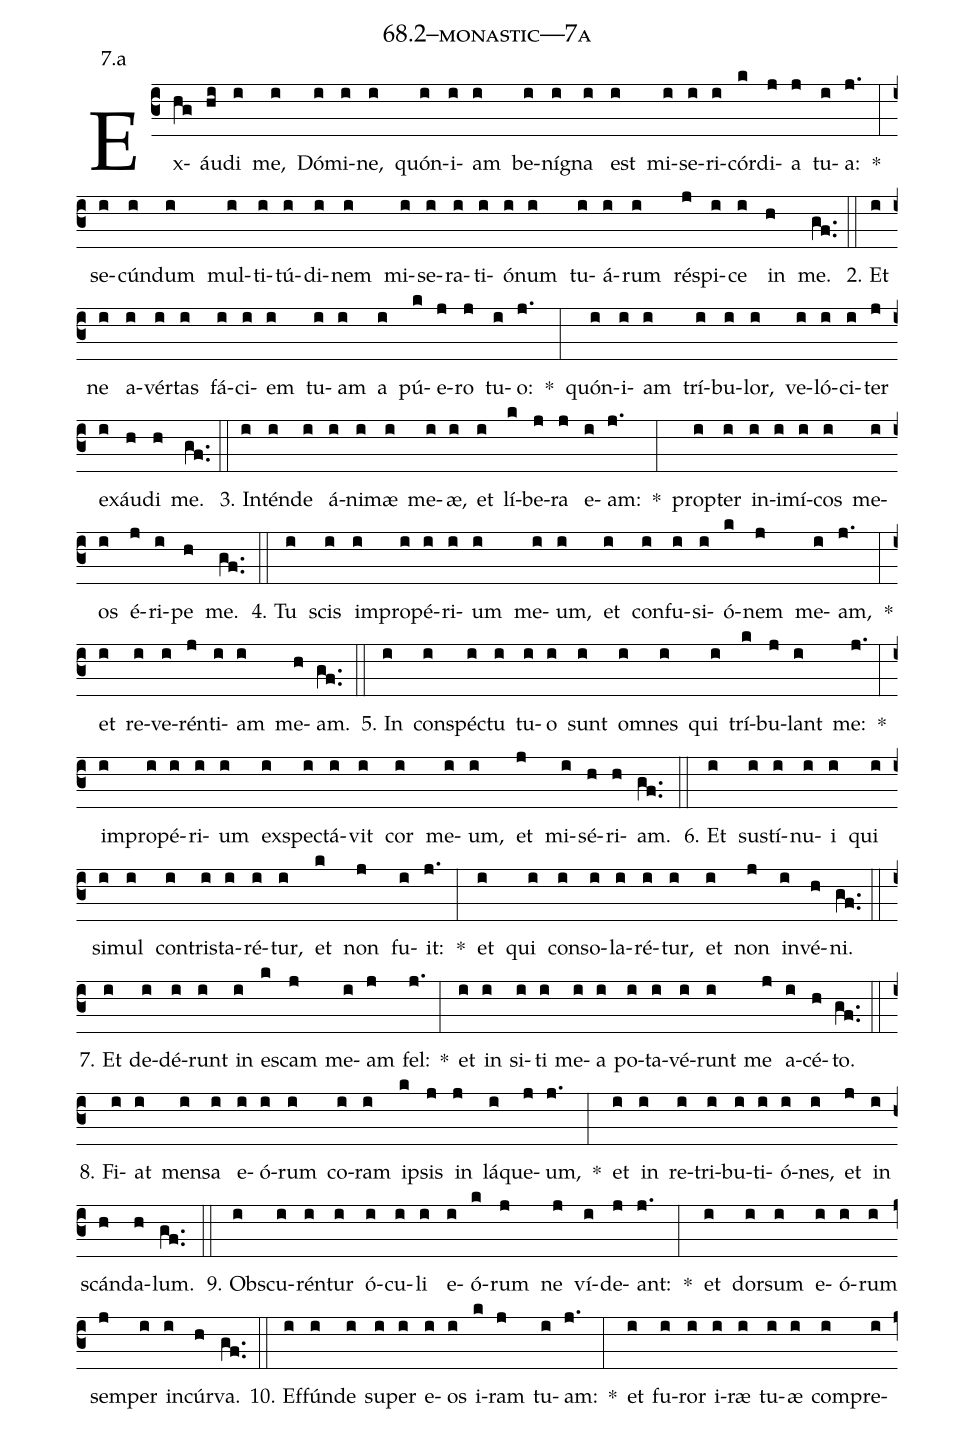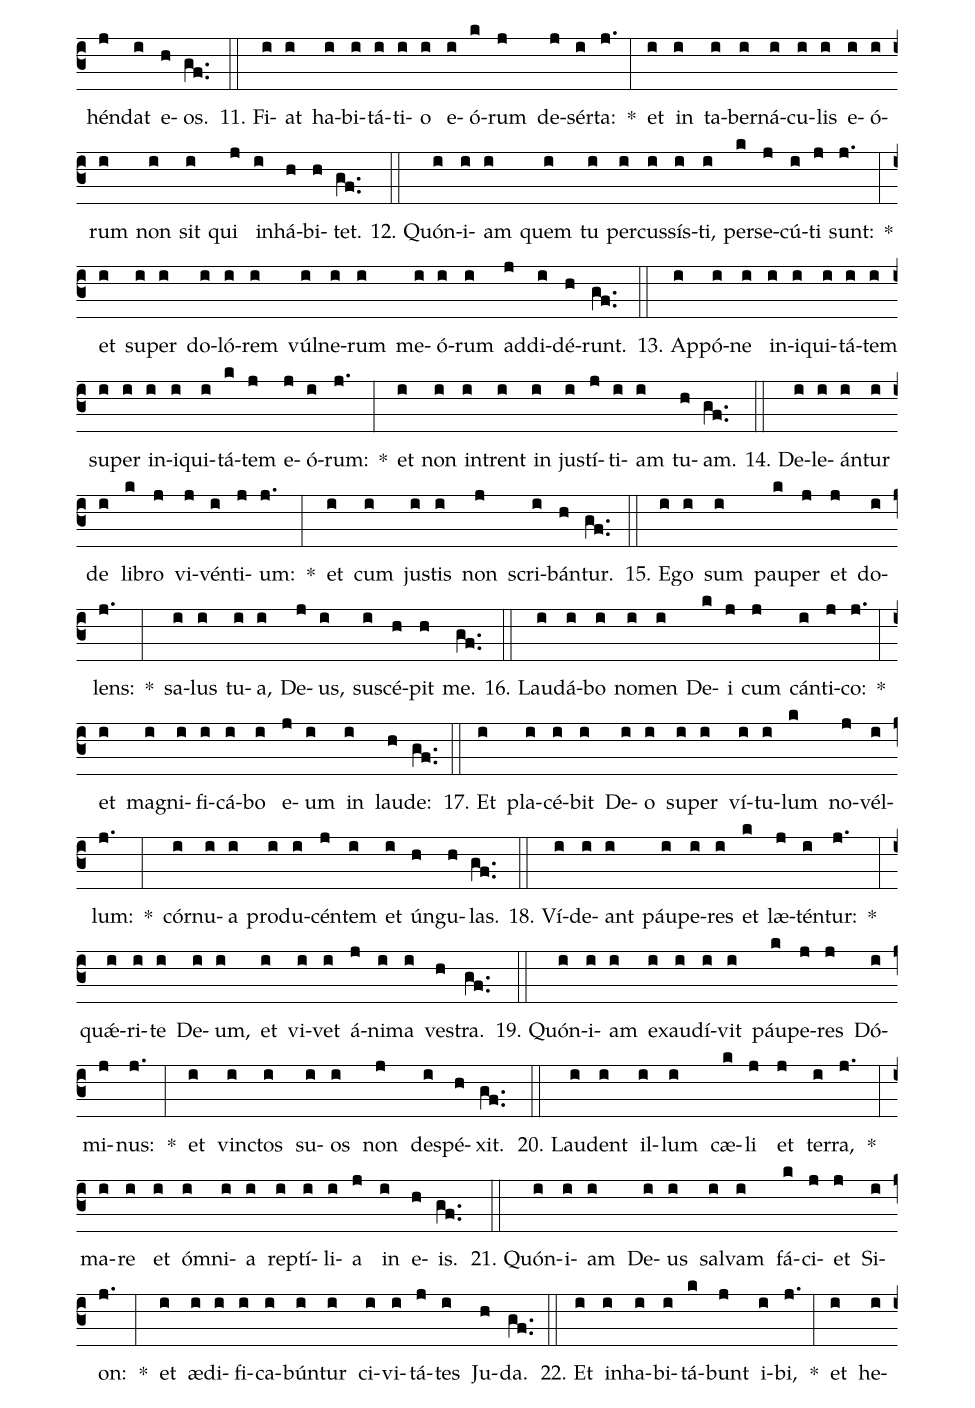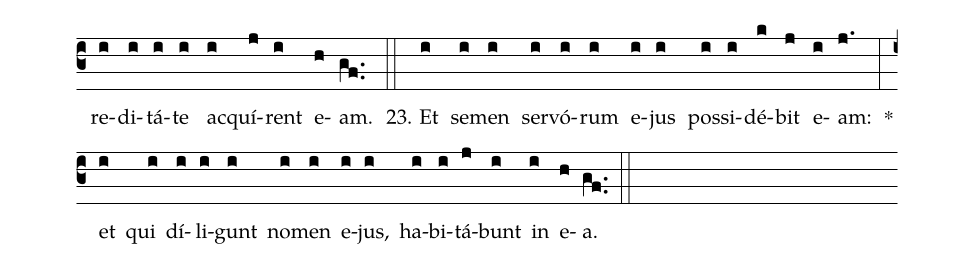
name: 68.2--monastic---7a;
annotation: 7.a;
%%
(c3)Ex(hg)áu(hi)di(i) me,(i) Dó(i)mi(i)ne,(i) quón(i)i(i)am(i) be(i)ní(i)gna(i) est(i) mi(i)se(i)ri(i)cór(k)di(j)a(j) tu(i)a:(j.) *(:) se(i)cún(i)dum(i) mul(i)ti(i)tú(i)di(i)nem(i) mi(i)se(i)ra(i)ti(i)ó(i)num(i) tu(i)á(i)rum(i) ré(j)spi(i)ce(i) in(h) me.(gf..) (::)
2. Et(i) ne(i) a(i)vér(i)tas(i) fá(i)ci(i)em(i) tu(i)am(i) a(i) pú(k)e(j)ro(j) tu(i)o:(j.) *(:) quón(i)i(i)am(i) trí(i)bu(i)lor,(i) ve(i)ló(i)ci(i)ter(j) ex(i)áu(h)di(h) me.(gf..) (::)
3. In(i)tén(i)de(i) á(i)ni(i)mæ(i) me(i)æ,(i) et(i) lí(k)be(j)ra(j) e(i)am:(j.) *(:) prop(i)ter(i) in(i)i(i)mí(i)cos(i) me(i)os(i) é(j)ri(i)pe(h) me.(gf..) (::)
4. Tu(i) scis(i) im(i)pro(i)pé(i)ri(i)um(i) me(i)um,(i) et(i) con(i)fu(i)si(i)ó(k)nem(j) me(i)am,(j.) *(:) et(i) re(i)ve(i)rén(j)ti(i)am(i) me(h)am.(gf..) (::)
5. In(i) con(i)spéc(i)tu(i) tu(i)o(i) sunt(i) om(i)nes(i) qui(i) trí(k)bu(j)lant(i) me:(j.) *(:) im(i)pro(i)pé(i)ri(i)um(i) ex(i)spec(i)tá(i)vit(i) cor(i) me(i)um,(i) et(j) mi(i)sé(h)ri(h)am.(gf..) (::)
6. Et(i) sus(i)tí(i)nu(i)i(i) qui(i) si(i)mul(i) con(i)tris(i)ta(i)ré(i)tur,(i) et(k) non(j) fu(i)it:(j.) *(:) et(i) qui(i) con(i)so(i)la(i)ré(i)tur,(i) et(i) non(j) in(i)vé(h)ni.(gf..) (::)
7. Et(i) de(i)dé(i)runt(i) in(i) es(k)cam(j) me(i)am(j) fel:(j.) *(:) et(i) in(i) si(i)ti(i) me(i)a(i) po(i)ta(i)vé(i)runt(i) me(j) a(i)cé(h)to.(gf..) (::)
8. Fi(i)at(i) men(i)sa(i) e(i)ó(i)rum(i) co(i)ram(i) ip(k)sis(j) in(j) lá(i)que(j)um,(j.) *(:) et(i) in(i) re(i)tri(i)bu(i)ti(i)ó(i)nes,(i) et(j) in(i) scán(h)da(h)lum.(gf..) (::)
9. Obs(i)cu(i)rén(i)tur(i) ó(i)cu(i)li(i) e(i)ó(k)rum(j) ne(j) ví(i)de(j)ant:(j.) *(:) et(i) dor(i)sum(i) e(i)ó(i)rum(i) sem(j)per(i) in(i)cúr(h)va.(gf..) (::)
10. Ef(i)fún(i)de(i) su(i)per(i) e(i)os(i) i(k)ram(j) tu(i)am:(j.) *(:) et(i) fu(i)ror(i) i(i)ræ(i) tu(i)æ(i) com(i)pre(i)hén(j)dat(i) e(h)os.(gf..) (::)
11. Fi(i)at(i) ha(i)bi(i)tá(i)ti(i)o(i) e(i)ó(k)rum(j) de(j)sér(i)ta:(j.) *(:) et(i) in(i) ta(i)ber(i)ná(i)cu(i)lis(i) e(i)ó(i)rum(i) non(i) sit(i) qui(j) in(i)há(h)bi(h)tet.(gf..) (::)
12. Quón(i)i(i)am(i) quem(i) tu(i) per(i)cus(i)sís(i)ti,(i) per(k)se(j)cú(i)ti(j) sunt:(j.) *(:) et(i) su(i)per(i) do(i)ló(i)rem(i) vúl(i)ne(i)rum(i) me(i)ó(i)rum(i) ad(j)di(i)dé(h)runt.(gf..) (::)
13. Ap(i)pó(i)ne(i) in(i)i(i)qui(i)tá(i)tem(i) su(i)per(i) in(i)i(i)qui(i)tá(k)tem(j) e(j)ó(i)rum:(j.) *(:) et(i) non(i) in(i)trent(i) in(i) jus(i)tí(j)ti(i)am(i) tu(h)am.(gf..) (::)
14. De(i)le(i)án(i)tur(i) de(i) li(k)bro(j) vi(j)vén(i)ti(j)um:(j.) *(:) et(i) cum(i) jus(i)tis(i) non(j) scri(i)bán(h)tur.(gf..) (::)
15. E(i)go(i) sum(i) pau(k)per(j) et(j) do(i)lens:(j.) *(:) sa(i)lus(i) tu(i)a,(i) De(j)us,(i) su(i)scé(h)pit(h) me.(gf..) (::)
16. Lau(i)dá(i)bo(i) no(i)men(i) De(k)i(j) cum(j) cán(i)ti(j)co:(j.) *(:) et(i) ma(i)gni(i)fi(i)cá(i)bo(i) e(j)um(i) in(i) lau(h)de:(gf..) (::)
17. Et(i) pla(i)cé(i)bit(i) De(i)o(i) su(i)per(i) ví(i)tu(i)lum(k) no(j)vél(i)lum:(j.) *(:) cór(i)nu(i)a(i) pro(i)du(i)cén(j)tem(i) et(i) ún(h)gu(h)las.(gf..) (::)
18. Ví(i)de(i)ant(i) páu(i)pe(i)res(i) et(k) læ(j)tén(i)tur:(j.) *(:) quǽ(i)ri(i)te(i) De(i)um,(i) et(i) vi(i)vet(i) á(j)ni(i)ma(i) ves(h)tra.(gf..) (::)
19. Quón(i)i(i)am(i) ex(i)au(i)dí(i)vit(i) páu(k)pe(j)res(j) Dó(i)mi(j)nus:(j.) *(:) et(i) vinc(i)tos(i) su(i)os(i) non(j) de(i)spé(h)xit.(gf..) (::)
20. Lau(i)dent(i) il(i)lum(i) cæ(k)li(j) et(j) ter(i)ra,(j.) *(:) ma(i)re(i) et(i) óm(i)ni(i)a(i) rep(i)tí(i)li(i)a(j) in(i) e(h)is.(gf..) (::)
21. Quón(i)i(i)am(i) De(i)us(i) sal(i)vam(i) fá(k)ci(j)et(j) Si(i)on:(j.) *(:) et(i) æ(i)di(i)fi(i)ca(i)bún(i)tur(i) ci(i)vi(i)tá(j)tes(i) Ju(h)da.(gf..) (::)
22. Et(i) in(i)ha(i)bi(i)tá(k)bunt(j) i(i)bi,(j.) *(:) et(i) he(i)re(i)di(i)tá(i)te(i) ac(i)quí(j)rent(i) e(h)am.(gf..) (::)
23. Et(i) se(i)men(i) ser(i)vó(i)rum(i) e(i)jus(i) pos(i)si(i)dé(k)bit(j) e(i)am:(j.) *(:) et(i) qui(i) dí(i)li(i)gunt(i) no(i)men(i) e(i)jus,(i) ha(i)bi(i)tá(j)bunt(i) in(i) e(h)a.(gf..) (::)
